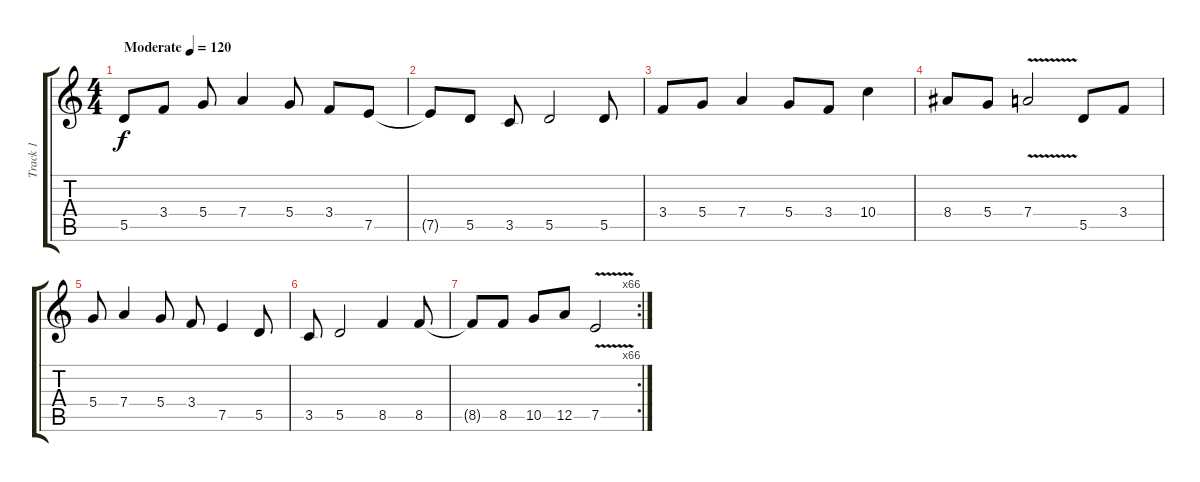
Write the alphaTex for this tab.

\track ("Track 1" "Track 1") {instrument overdrivenguitar}
\staff {score tabs}
\tuning (E4 B3 G3 D3 A2 E2) {hide}
\ts (4 4)
\tempo (120 "Moderate")
\clef g2
\ks c
5.5.8{dy f instrument overdrivenguitar} 3.4.8 5.4.8 7.4.4 5.4.8 3.4.8 7.5.8 |
7.5{t}.8 5.5.8 3.5.8 5.5.2 5.5.8 |
3.4.8 5.4.8 7.4.4 5.4.8 3.4.8 10.4.4 |
8.4.8 5.4.8 7.4{v}.2 5.5.8 3.4.8 |
5.4.8 7.4.4 5.4.8 3.4.8 7.5.4 5.5.8 |
3.5.8 5.5.2 8.5.4 8.5.8 |
\rc 66
8.5{t}.8 8.5.8 10.5.8 12.5.8 7.5{v}.2
